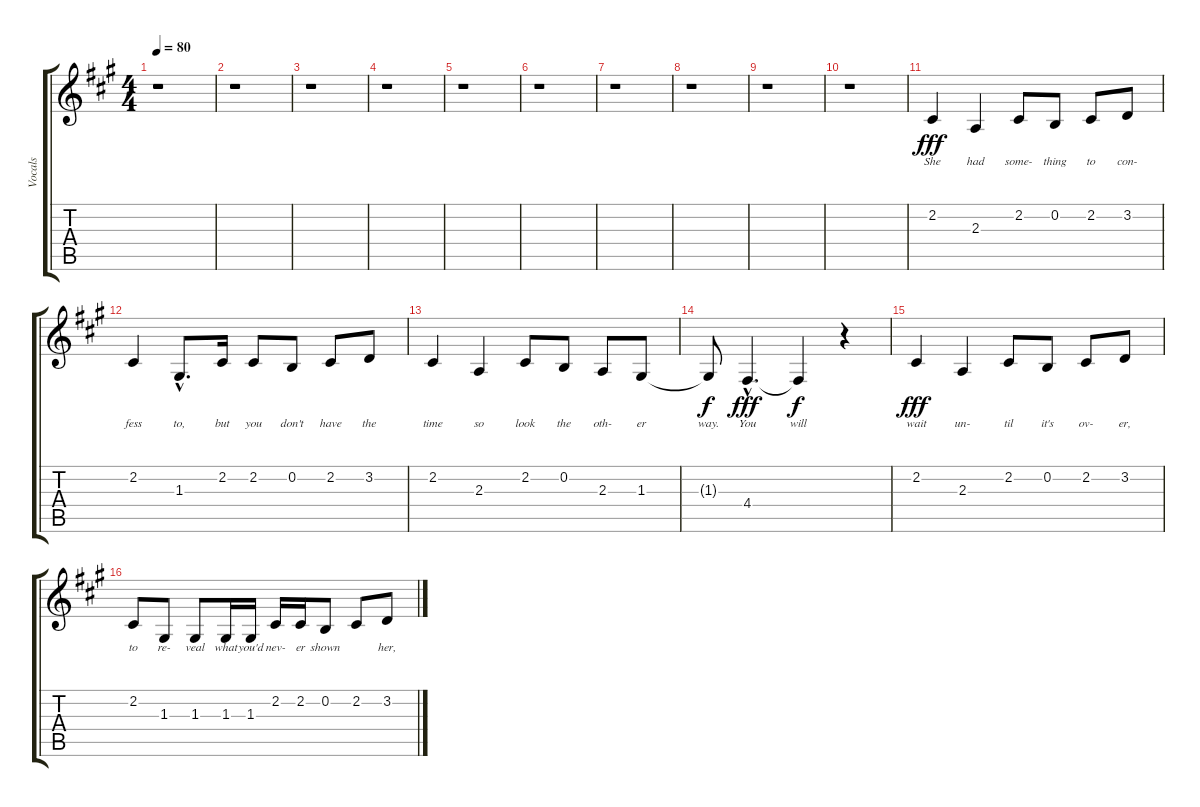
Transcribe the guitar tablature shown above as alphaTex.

\track ("Vocals" "Vocals") {instrument lead6voice}
\staff {score tabs}
\tuning (E4 B3 G3 D3 A2 E2) {hide}
\ts (4 4)
\tempo 80
\clef g2
\ks a
r.1{dy fff instrument lead6voice} |
r.1 |
r.1 |
r.1 |
r.1 |
r.1 |
r.1 |
r.1 |
r.1 |
r.1 |
2.2.4{lyrics (0 "She") lyrics (1 "") lyrics (2 "") lyrics (3 "") lyrics (4 "")} 2.3.4{lyrics (0 "had") lyrics (1 "") lyrics (2 "") lyrics (3 "") lyrics (4 "")} 2.2.8{lyrics (0 "some-") lyrics (1 "") lyrics (2 "") lyrics (3 "") lyrics (4 "")} 0.2.8{lyrics (0 "thing") lyrics (1 "") lyrics (2 "") lyrics (3 "") lyrics (4 "")} 2.2.8{lyrics (0 "to") lyrics (1 "") lyrics (2 "") lyrics (3 "") lyrics (4 "")} 3.2.8{lyrics (0 "con-") lyrics (1 "") lyrics (2 "") lyrics (3 "") lyrics (4 "")} |
2.2.4{lyrics (0 "fess") lyrics (1 "") lyrics (2 "") lyrics (3 "") lyrics (4 "")} 1.3{hac}.8{d lyrics (0 "to,") lyrics (1 "") lyrics (2 "") lyrics (3 "") lyrics (4 "")} 2.2.16{lyrics (0 "but") lyrics (1 "") lyrics (2 "") lyrics (3 "") lyrics (4 "")} 2.2.8{lyrics (0 "you") lyrics (1 "") lyrics (2 "") lyrics (3 "") lyrics (4 "")} 0.2.8{lyrics (0 "don't") lyrics (1 "") lyrics (2 "") lyrics (3 "") lyrics (4 "")} 2.2.8{lyrics (0 "have") lyrics (1 "") lyrics (2 "") lyrics (3 "") lyrics (4 "")} 3.2.8{lyrics (0 "the") lyrics (1 "") lyrics (2 "") lyrics (3 "") lyrics (4 "")} |
2.2.4{lyrics (0 "time") lyrics (1 "") lyrics (2 "") lyrics (3 "") lyrics (4 "")} 2.3.4{lyrics (0 "so") lyrics (1 "") lyrics (2 "") lyrics (3 "") lyrics (4 "")} 2.2.8{lyrics (0 "look") lyrics (1 "") lyrics (2 "") lyrics (3 "") lyrics (4 "")} 0.2.8{lyrics (0 "the") lyrics (1 "") lyrics (2 "") lyrics (3 "") lyrics (4 "")} 2.3.8{lyrics (0 "oth-") lyrics (1 "") lyrics (2 "") lyrics (3 "") lyrics (4 "")} 1.3.8{lyrics (0 "er") lyrics (1 "") lyrics (2 "") lyrics (3 "") lyrics (4 "")} |
1.3{t}.8{lyrics (0 "way.") lyrics (1 "") lyrics (2 "") lyrics (3 "") lyrics (4 "") dy f} 4.4{hac}.4{d lyrics (0 "You") lyrics (1 "") lyrics (2 "") lyrics (3 "") lyrics (4 "") dy fff} 4.4{t}.4{lyrics (0 "will") lyrics (1 "") lyrics (2 "") lyrics (3 "") lyrics (4 "") dy f} r.4 |
2.2.4{lyrics (0 "wait") lyrics (1 "") lyrics (2 "") lyrics (3 "") lyrics (4 "") dy fff} 2.3.4{lyrics (0 "un-") lyrics (1 "") lyrics (2 "") lyrics (3 "") lyrics (4 "")} 2.2.8{lyrics (0 "til") lyrics (1 "") lyrics (2 "") lyrics (3 "") lyrics (4 "")} 0.2.8{lyrics (0 "it's") lyrics (1 "") lyrics (2 "") lyrics (3 "") lyrics (4 "")} 2.2.8{lyrics (0 "ov-") lyrics (1 "") lyrics (2 "") lyrics (3 "") lyrics (4 "")} 3.2.8{lyrics (0 "er,") lyrics (1 "") lyrics (2 "") lyrics (3 "") lyrics (4 "")} |
2.2.8{lyrics (0 "to") lyrics (1 "") lyrics (2 "") lyrics (3 "") lyrics (4 "")} 1.3.8{lyrics (0 "re-") lyrics (1 "") lyrics (2 "") lyrics (3 "") lyrics (4 "")} 1.3.8{lyrics (0 "veal") lyrics (1 "") lyrics (2 "") lyrics (3 "") lyrics (4 "")} 1.3.16{lyrics (0 "what") lyrics (1 "") lyrics (2 "") lyrics (3 "") lyrics (4 "")} 1.3.16{lyrics (0 "you'd") lyrics (1 "") lyrics (2 "") lyrics (3 "") lyrics (4 "")} 2.2.16{lyrics (0 "nev-") lyrics (1 "") lyrics (2 "") lyrics (3 "") lyrics (4 "")} 2.2.16{lyrics (0 "er") lyrics (1 "") lyrics (2 "") lyrics (3 "") lyrics (4 "")} 0.2.8{lyrics (0 "shown") lyrics (1 "") lyrics (2 "") lyrics (3 "") lyrics (4 "")} 2.2.8{lyrics (0 "") lyrics (1 "") lyrics (2 "") lyrics (3 "") lyrics (4 "")} 3.2.8{lyrics (0 "her,") lyrics (1 "") lyrics (2 "") lyrics (3 "") lyrics (4 "")}
